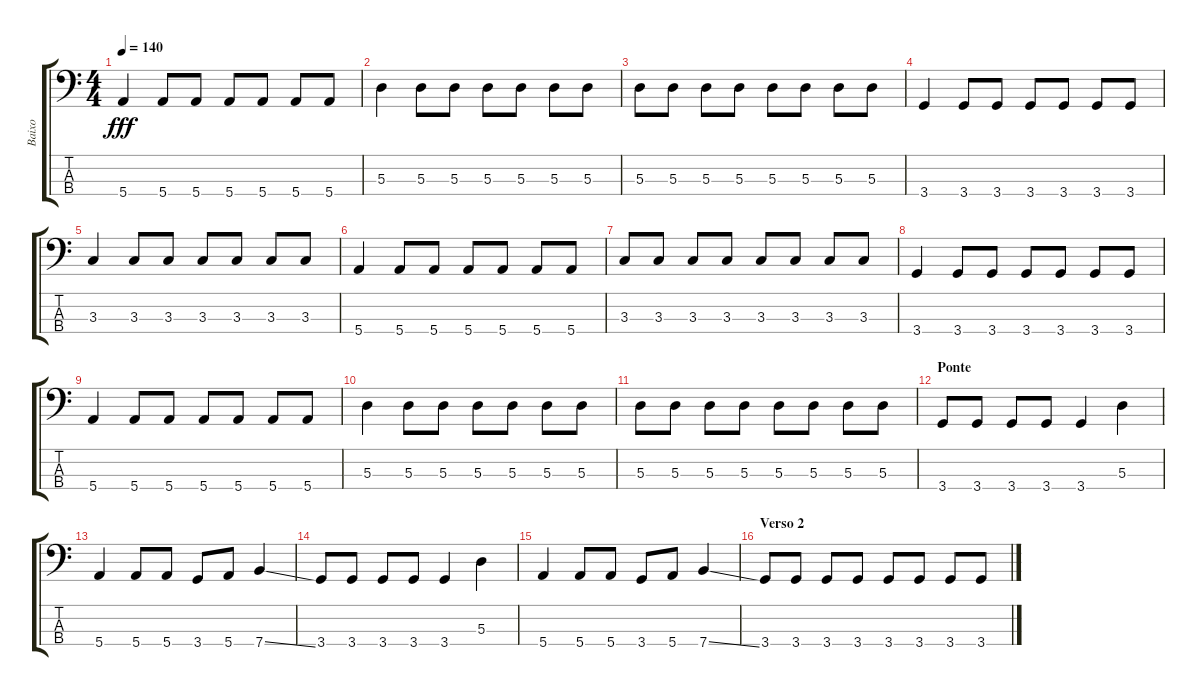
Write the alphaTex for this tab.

\track ("Baixo" "Baixo") {instrument electricbassfinger}
\staff {score tabs}
\tuning (G2 D2 A1 E1) {hide}
\ts (4 4)
\tempo 140
\clef f4
\ks c
5.4.4{dy fff} 5.4.8 5.4.8 5.4.8 5.4.8 5.4.8 5.4.8 |
5.3.4 5.3.8 5.3.8 5.3.8 5.3.8 5.3.8 5.3.8 |
5.3.8 5.3.8 5.3.8 5.3.8 5.3.8 5.3.8 5.3.8 5.3.8 |
3.4.4 3.4.8 3.4.8 3.4.8 3.4.8 3.4.8 3.4.8 |
3.3.4 3.3.8 3.3.8 3.3.8 3.3.8 3.3.8 3.3.8 |
5.4.4 5.4.8 5.4.8 5.4.8 5.4.8 5.4.8 5.4.8 |
3.3.8 3.3.8 3.3.8 3.3.8 3.3.8 3.3.8 3.3.8 3.3.8 |
3.4.4 3.4.8 3.4.8 3.4.8 3.4.8 3.4.8 3.4.8 |
5.4.4 5.4.8 5.4.8 5.4.8 5.4.8 5.4.8 5.4.8 |
5.3.4 5.3.8 5.3.8 5.3.8 5.3.8 5.3.8 5.3.8 |
5.3.8 5.3.8 5.3.8 5.3.8 5.3.8 5.3.8 5.3.8 5.3.8 |
\section ("" "Ponte")
3.4.8 3.4.8 3.4.8 3.4.8 3.4.4 5.3.4 |
5.4.4 5.4.8 5.4.8 3.4.8 5.4.8 7.4{ss}.4 |
3.4.8 3.4.8 3.4.8 3.4.8 3.4.4 5.3.4 |
5.4.4 5.4.8 5.4.8 3.4.8 5.4.8 7.4{ss}.4 |
\section ("" "Verso 2")
3.4.8 3.4.8 3.4.8 3.4.8 3.4.8 3.4.8 3.4.8 3.4.8
